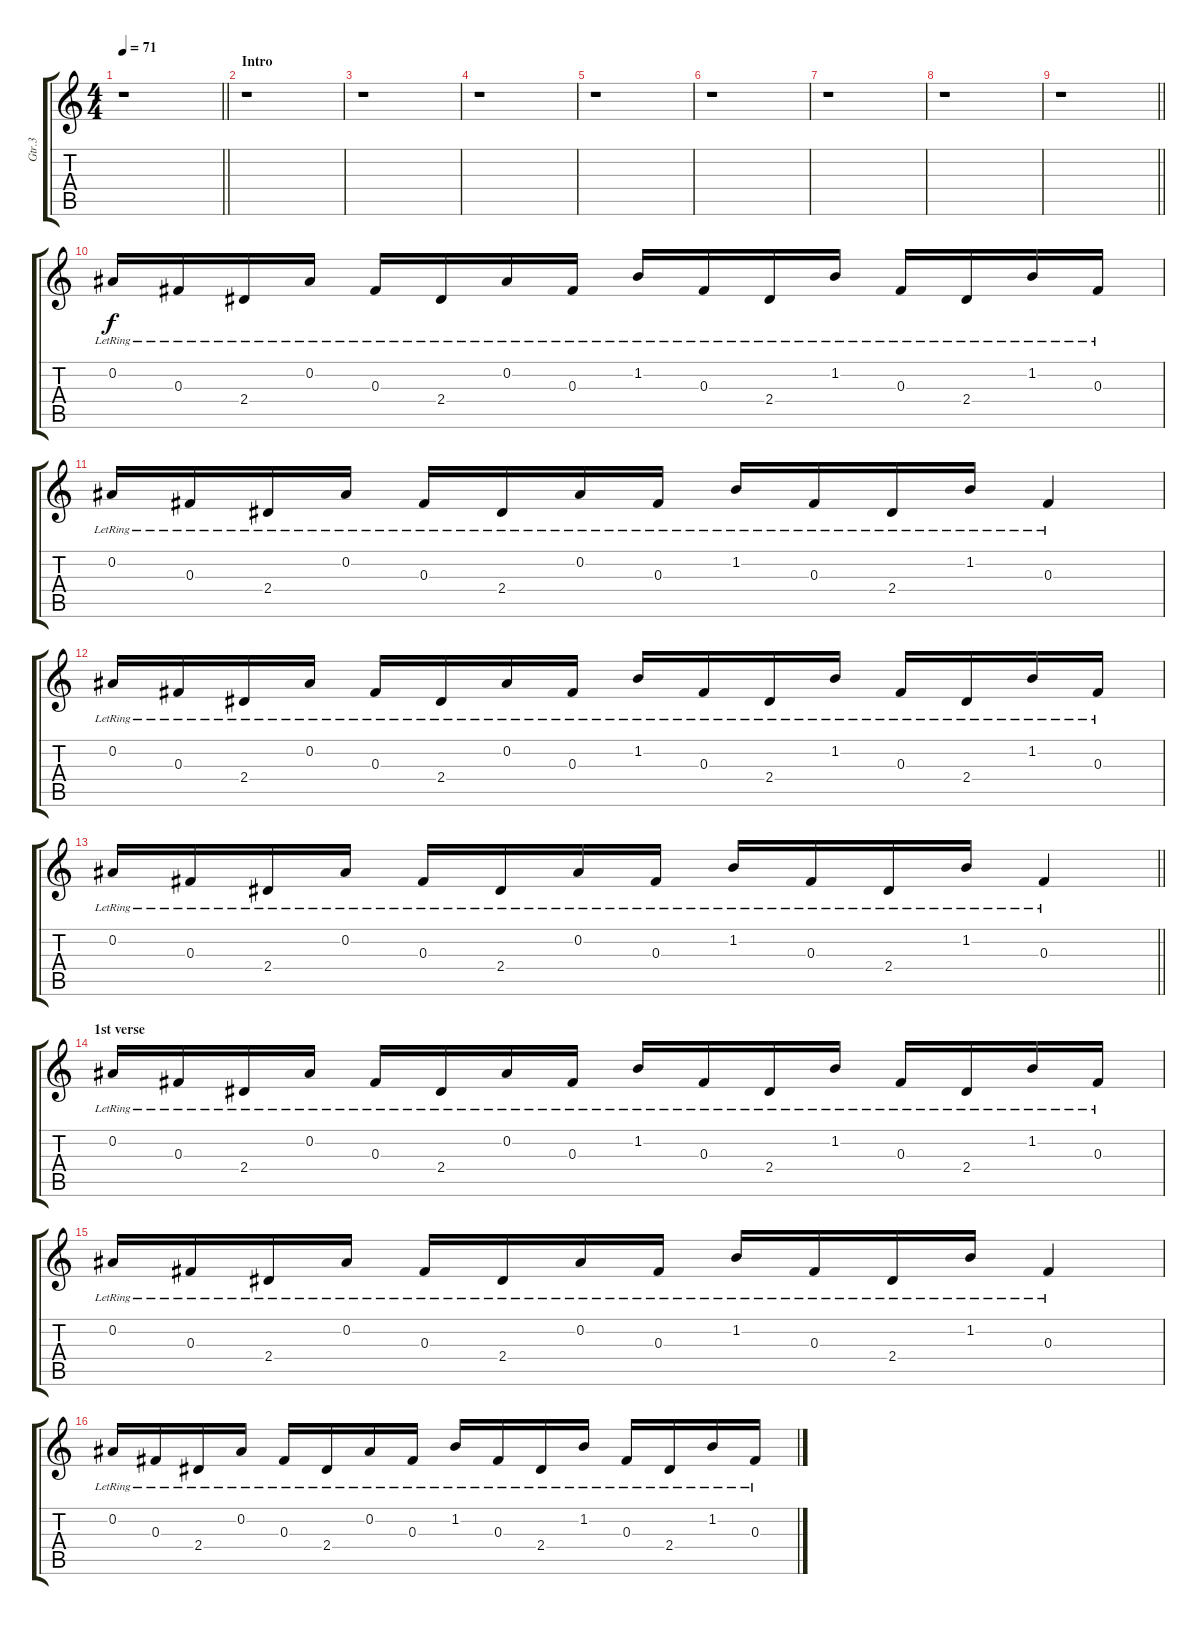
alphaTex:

\track ("Gtr.3" "Gtr.3") {instrument acousticguitarsteel}
\staff {score tabs}
\tuning (Eb4 Bb3 Gb3 Db3 Ab2 Eb2) {hide}
\ts (4 4)
\tempo 71
\clef g2
\barLineRight lightlight
\ks c
r.1{dy f instrument acousticguitarsteel} |
\section ("" "Intro")
r.1 |
r.1 |
r.1 |
r.1 |
r.1 |
r.1 |
r.1 |
\barLineRight lightlight
r.1 |
0.2{lr}.16 0.3{lr}.16 2.4{lr}.16 0.2{lr}.16 0.3{lr}.16 2.4{lr}.16 0.2{lr}.16 0.3{lr}.16 1.2{lr}.16 0.3{lr}.16 2.4{lr}.16 1.2{lr}.16 0.3{lr}.16 2.4{lr}.16 1.2{lr}.16 0.3{lr}.16 |
0.2{lr}.16 0.3{lr}.16 2.4{lr}.16 0.2{lr}.16 0.3{lr}.16 2.4{lr}.16 0.2{lr}.16 0.3{lr}.16 1.2{lr}.16 0.3{lr}.16 2.4{lr}.16 1.2{lr}.16 0.3{lr}.4 |
0.2{lr}.16 0.3{lr}.16 2.4{lr}.16 0.2{lr}.16 0.3{lr}.16 2.4{lr}.16 0.2{lr}.16 0.3{lr}.16 1.2{lr}.16 0.3{lr}.16 2.4{lr}.16 1.2{lr}.16 0.3{lr}.16 2.4{lr}.16 1.2{lr}.16 0.3{lr}.16 |
\barLineRight lightlight
0.2{lr}.16 0.3{lr}.16 2.4{lr}.16 0.2{lr}.16 0.3{lr}.16 2.4{lr}.16 0.2{lr}.16 0.3{lr}.16 1.2{lr}.16 0.3{lr}.16 2.4{lr}.16 1.2{lr}.16 0.3{lr}.4 |
\section ("" "1st verse")
0.2{lr}.16 0.3{lr}.16 2.4{lr}.16 0.2{lr}.16 0.3{lr}.16 2.4{lr}.16 0.2{lr}.16 0.3{lr}.16 1.2{lr}.16 0.3{lr}.16 2.4{lr}.16 1.2{lr}.16 0.3{lr}.16 2.4{lr}.16 1.2{lr}.16 0.3{lr}.16 |
0.2{lr}.16 0.3{lr}.16 2.4{lr}.16 0.2{lr}.16 0.3{lr}.16 2.4{lr}.16 0.2{lr}.16 0.3{lr}.16 1.2{lr}.16 0.3{lr}.16 2.4{lr}.16 1.2{lr}.16 0.3{lr}.4 |
0.2{lr}.16 0.3{lr}.16 2.4{lr}.16 0.2{lr}.16 0.3{lr}.16 2.4{lr}.16 0.2{lr}.16 0.3{lr}.16 1.2{lr}.16 0.3{lr}.16 2.4{lr}.16 1.2{lr}.16 0.3{lr}.16 2.4{lr}.16 1.2{lr}.16 0.3{lr}.16
